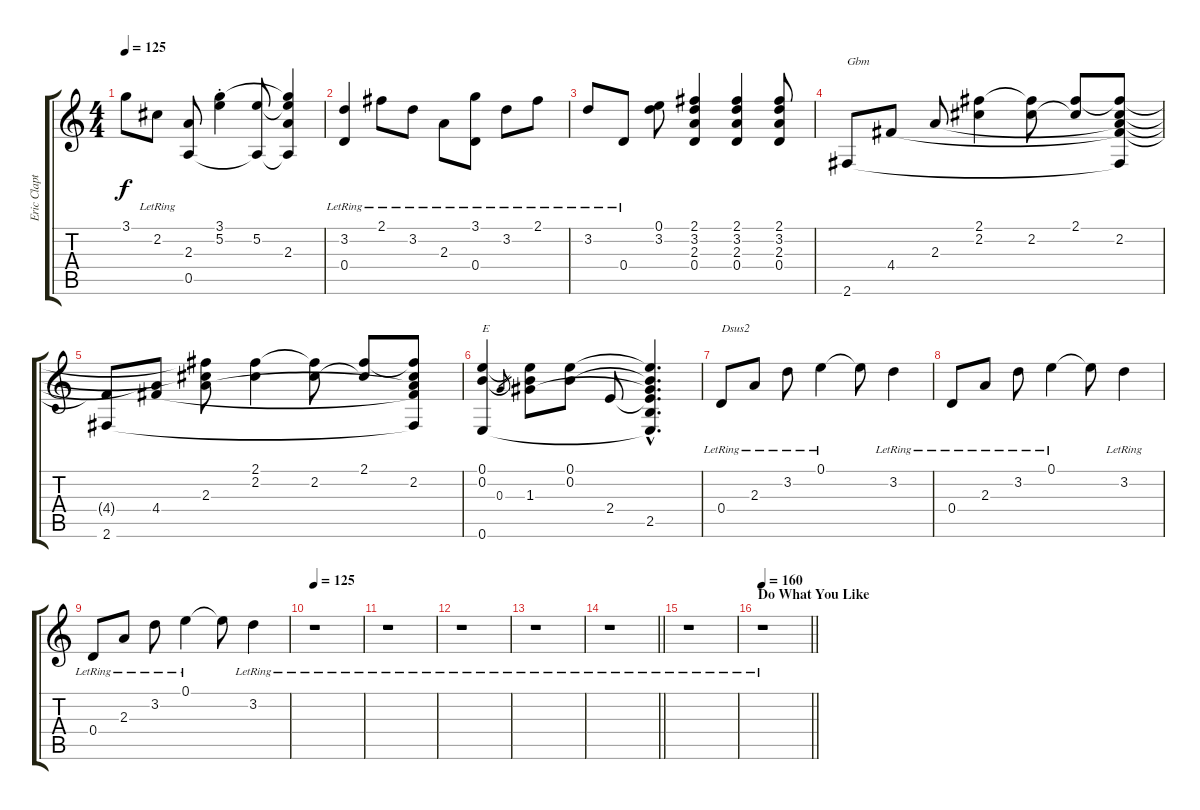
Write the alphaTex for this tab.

\track ("Eric Clapton (Acoustic Guitar 12 strng)" "Eric Clapt") {instrument acousticguitarsteel}
\staff {score tabs}
\tuning (E4 B3 G3 D3 A2 E2) {hide}
\ts (4 4)
\tempo 125
\clef g2
\ks c
3.1.8{dy f} 2.2{lr}.8 (2.3 0.5).8 (3.1 5.2{st}).4 (5.2 0.5{t}).8 (3.1{t} 5.2{t} 2.3 0.5{t}).4 |
(3.2{lr} 0.4{lr}).4 2.1{lr}.8 3.2{lr}.8 2.3{lr}.8 (3.1{lr} 0.4{lr}).8 3.2{lr}.8 2.1{lr}.8 |
3.2{lr}.8 0.4{lr}.8 (0.1 3.2).8 (2.1 3.2 2.3 0.4).4 (2.1 3.2 2.3 0.4).4 (2.1 3.2 2.3 0.4).8 |
2.6.8{txt "Gbm"} 4.4.8 2.3.8 (2.1 2.2).4 (2.1{t} 2.2).8 (2.1 2.2{t}).8 (2.1{t} 2.2 2.3{t} 4.4{t} 2.6{t}).8 |
(4.4{t} 2.6).8 (2.3{t} 4.4).8 (2.1{t} 2.2{t} 2.3).8 (2.1 2.2).4 (2.1{t} 2.2).8 (2.1 2.2{t}).8 (2.1{t} 2.2 2.3{t} 4.4{t} 2.6{t}).8 |
(0.1 0.2 0.6).4{txt "E"} 0.3.8{gr} (0.1{t} 0.2{t} 1.3).8 (0.1 0.2).8 2.4.8 (0.1{hac t} 0.2{hac t} 1.3{hac t} 2.4{hac t} 2.5{hac} 0.6{hac t}).4{d} |
0.4{lr}.8{txt "Dsus2"} 2.3{lr}.8 3.2{lr}.8 0.1{lr}.4 0.1{t}.8 3.2{lr}.4 |
0.4{lr}.8 2.3{lr}.8 3.2{lr}.8 0.1{lr}.4 0.1{t}.8 3.2{lr}.4 |
0.4{lr}.8 2.3{lr}.8 3.2{lr}.8 0.1{lr}.4 0.1{t}.8 3.2{lr}.4 |
\tempo 125
r.1 |
r.1 |
r.1 |
r.1 |
\barLineRight lightlight
r.1 |
r.1 |
\section ("" "Do What You Like")
\tempo 160
\barLineRight lightlight
r.1
